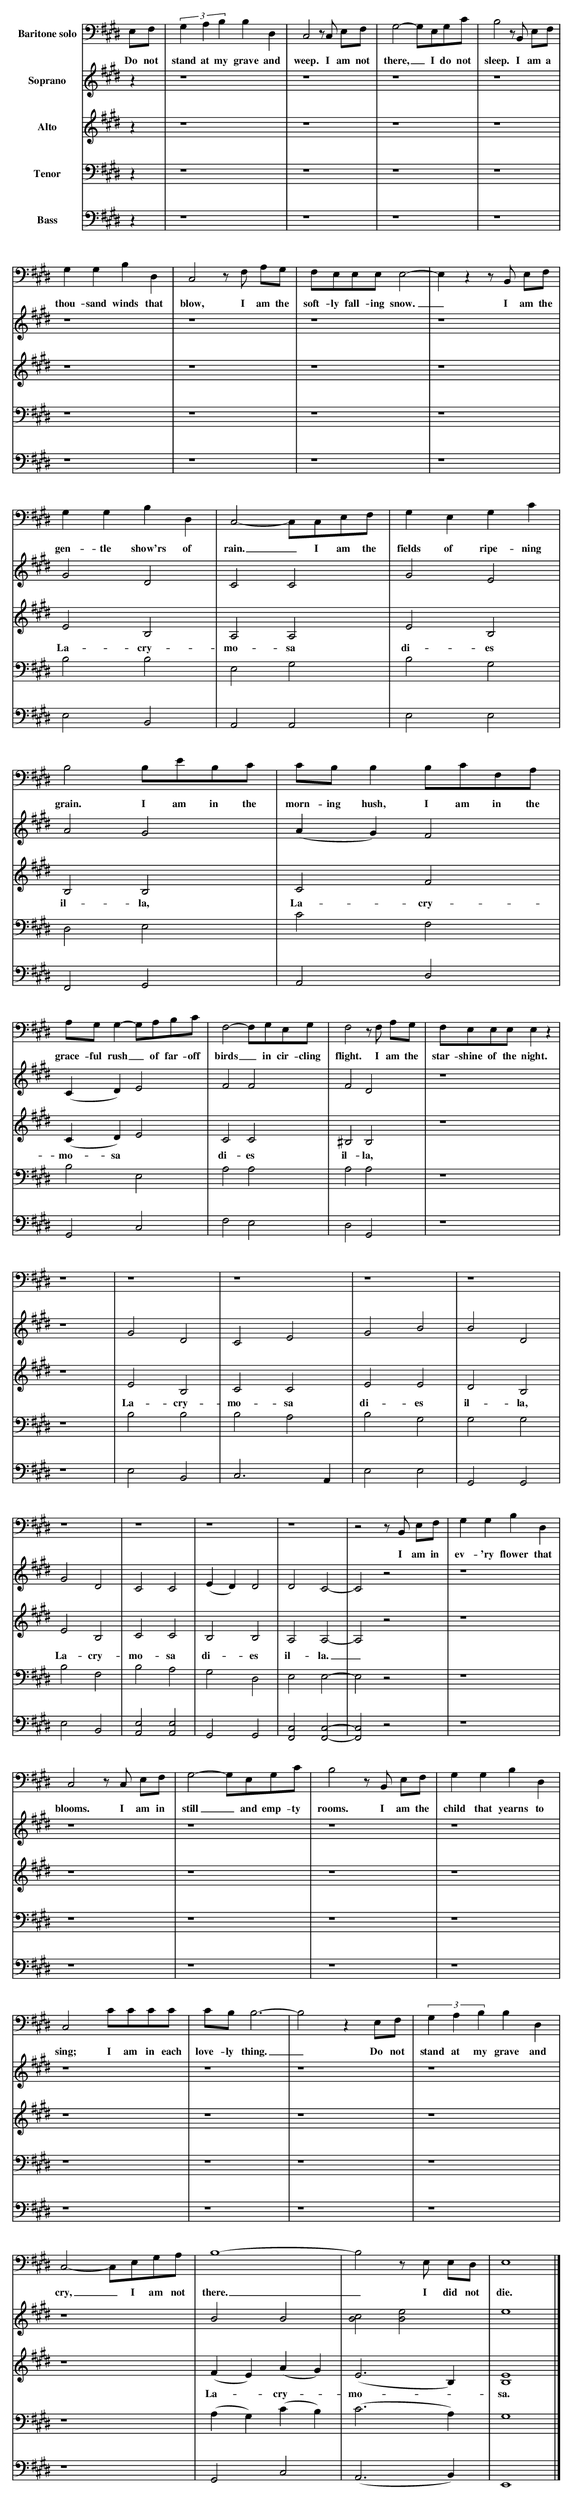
X:1
K:E
V:1  clef=bass      name="Baritone solo" octave=-1 transpose=-24
V:2                 name="Soprano"
V:3                 name="Alto"
V:4  clef=bass      name="Tenor"         octave=-1 transpose=-24
V:5  clef=bass      name="Bass"          octave=-1 transpose=-24
[V:1] EF     | (3G2A2B2 B2 D2        | C4 z C EF      | G4-GEGc           | B4 z B, EF    |
w:    Do not | stand at my grave and | weep. I am not | there, _ I do not | sleep. I am a |
[V:2] z2     | z8                    | z8             | z8                | z8            |
[V:3] z2     | z8                    | z8             | z8                | z8            |
[V:4] z2     | z8                    | z8             | z8                | z8            |
[V:5] z2     | z8                    | z8             | z8                | z8            |
[V:1] G2 G2 B2 D2          | C4 z F AG      | FEEE E4-               | E2 z2 z B, EF |
w:    thou-sand winds that | blow, I am the | soft-ly fall-ing snow. | _ I am the    |
[V:2] z8                   | z8             | z8                     | z8            |
[V:3] z8                   | z8             | z8                     | z8            |
[V:4] z8                   | z8             | z8                     | z8            |
[V:5] z8                   | z8             | z8                     | z8            |
[V:1] [L:1/8] G2 G2 B2 D2 | C4-CCEF          | G2 E2 G2 c2         |
w:    gen-tle show'rs of  | rain. _ I am the | fields of ripe-ning |
[V:2] [L:1/2] G D         | C C              | G E                 |
[V:3] [L:1/2] E B,        | A, A,            | E B,                |
w:    La-cry-             | mo-sa            | di-es               |
[V:4] [L:1/2] B B         | E G              | B G                 |
[V:5] [L:1/2] E B,        | A, A,            | E E                 |
[V:1] [L:1/8] B4 BeBc    | cB B2 BcFA                 |
w:    grain. I am in the | morn-ing hush, I am in the |
[V:2] [L:1/2] A G        | (A/G/) F                   |
[V:3] [L:1/2] B, B,      | C F                        |
w:    il-la,             | La-cry-                    |
[V:4] [L:1/2] D E        | c F                        |
[V:5] [L:1/2] F, G,      | A, D                       |
[V:1] [L:1/8] AG G2-GABc          | F4-FGEG              | F4 z F AG        | FEEE E2 z2               |
w:    grace-ful rush _ of far-off | birds _ in cir-cling | flight. I am the | star-shine of the night. |
[V:2] [L:1/2] (C/D/) E            | F F                  | F D              | z2                       |
[V:3] [L:1/2] (C/D/) E            | C C                  | ^B, B,           | z2                       |
w:    mo-sa                       | di-es                | il-la,           |                          |
[V:4] [L:1/2] B E                 | A A                  | A A              | z2                       |
[V:5] [L:1/2] G, C                | F E                  | D G,             | z2                       |
[V:1] [L:1/8] z8 | z8      | z8      | z8    | z8     |
[V:2] [L:1/2] z2 | G D     | C E     | G B   | B D    |
[V:3] [L:1/2] z2 | E B,    | C C     | E E   | D B,   |
w:               | La-cry- | mo-sa   | di-es | il-la, |
[V:4] [L:1/2] z2 | B B     | B A     | B G   | G G    |
[V:5] [L:1/2] z2 | E B,    | C3/ A,/ | E E   | G, G,  |
[V:1] [L:1/8] z8   | z8          | z8       | z8           | z4 z B, EF | G2 G2 B2 D2        |
w:                 |             |          |              | I am in    | ev-'ry flower that |
[V:2] [L:1/2] G D  | C C         | (E/D/) D | D C-         | C z        | z2                 |
[V:3] [L:1/2] E B, | C C         | B, B,    | A, A,-       | A, z       | z2                 |
w:    La-cry-      | mo-sa       | di-es    | il-la.       | _          |
[V:4] [L:1/2] B F  | B A         | G D      | E E-         | E z        | z2                 |
[V:5] [L:1/2] E B, | [A,E] [A,E] | G, G,    | [F,C] [F,C]- | [F,C] z    | z2                 |
[V:1] [L:1/8] C4 z C EF | G4- GEGc           | B4 z B, EF      | G2 G2 B2 D2          |
w:    blooms. I am in   | still _ and emp-ty | rooms. I am the | child that yearns to |
[V:2] [L:1/2] z2        | z2                 | z2              | z2                   |
[V:3] [L:1/2] z2        | z2                 | z2              | z2                   |
[V:4] [L:1/2] z2        | z2                 | z2              | z2                   |
[V:5] [L:1/2] z2        | z2                 | z2              | z2                   |
[V:1] [L:1/8] C4    cccc | cB      B6-    | B4 z2 EF | (3G2A2B2    B2    D2  |
w:    sing; I am in each | love-ly thing. | _ Do not | stand at my grave and |
[V:2] [L:1/2] z2         | z2             | z2       | z2                    |
[V:3] [L:1/2] z2         | z2             | z2       | z2                    |
[V:4] [L:1/2] z2         | z2             | z2       | z2                    |
[V:5] [L:1/2] z2         | z2             | z2       | z2                    |
[V:1] [L:1/8] C4- CEGA | B8-           | B4 z E ED   | E8      |]
w:    cry, _ I am not  | there.        | _ I did not | die.    |
[V:2] [L:1/2] z2       | B B           | [Bc] [Be]   | e2      |]
[V:3] [L:1/2] z2       | (F/E/) (A/G/) | (E3/B,/)    | [B,2E2] |]
w:                     | La--cry--     | mo--        | sa.     |
[V:4] [L:1/2] z2       | (A/G/) (c/B/) | (c3/A/)     | G2      |]
[V:5] [L:1/2] z2       | G, C          | (A,3/B,/)   | E,2     |]
